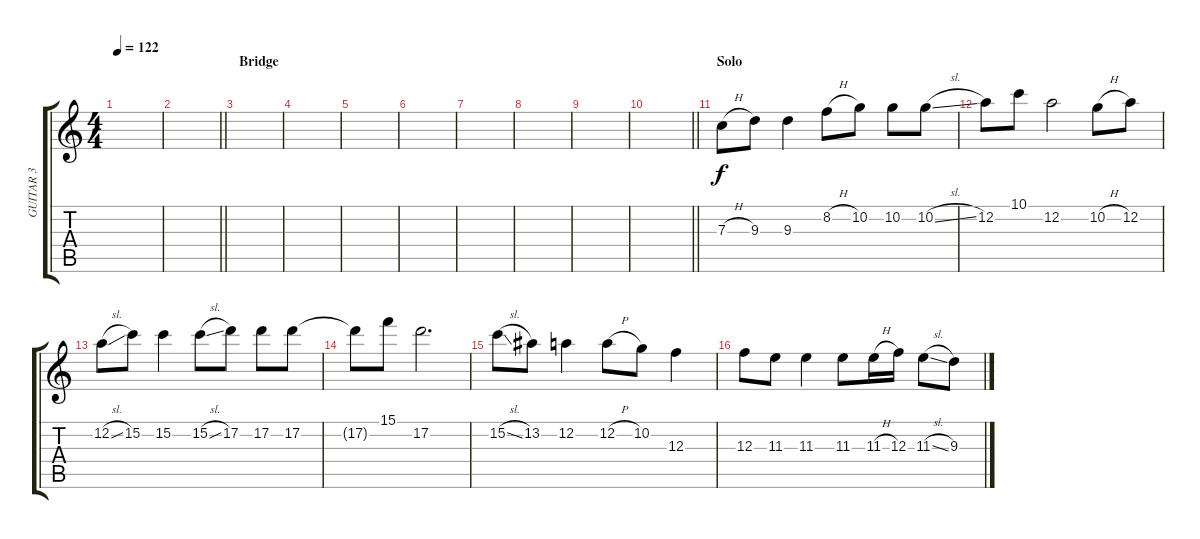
\track ("GUITAR 3" "GUITAR 3") {instrument distortionguitar}
\staff {score tabs}
\tuning (D4 A3 F3 C3 G2 D2) {hide}
\ts (4 4)
\tempo 122
\clef g2
\ks c
|
\barLineRight lightlight
|
\section ("" "Bridge")
|
|
|
|
|
|
|
\barLineRight lightlight
|
\section ("" "Solo")
7.3{h}.8 9.3.8 9.3.4 8.2{h}.8 10.2.8 10.2.8 10.2{sl}.8 |
12.2.8 10.1.8 12.2.2 10.2{h}.8 12.2.8 |
12.2{sl}.8 15.2.8 15.2.4 15.2{sl}.8 17.2.8 17.2.8 17.2.8 |
17.2{t}.8 15.1.8 17.2.2{d} |
15.2{sl}.8 13.2.8 12.2.4 12.2{h}.8 10.2.8 12.3.4 |
12.3.8 11.3.8 11.3.4 11.3.8 11.3{h}.16 12.3.16 11.3{sl}.8 9.3.8
